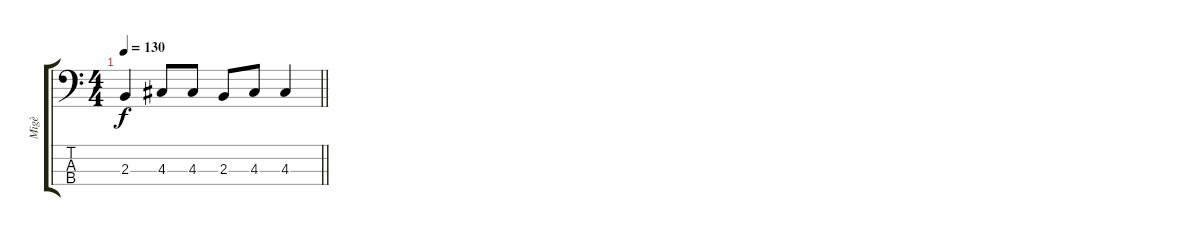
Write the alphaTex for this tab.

\track ("Migè" "Migè") {instrument electricbassfinger}
\staff {score tabs}
\tuning (G2 D2 A1 E1) {hide}
\ts (4 4)
\tempo 130
\clef f4
\barLineRight lightlight
\ks c
2.3.4{dy f} 4.3.8 4.3.8 2.3.8 4.3.8 4.3.4
